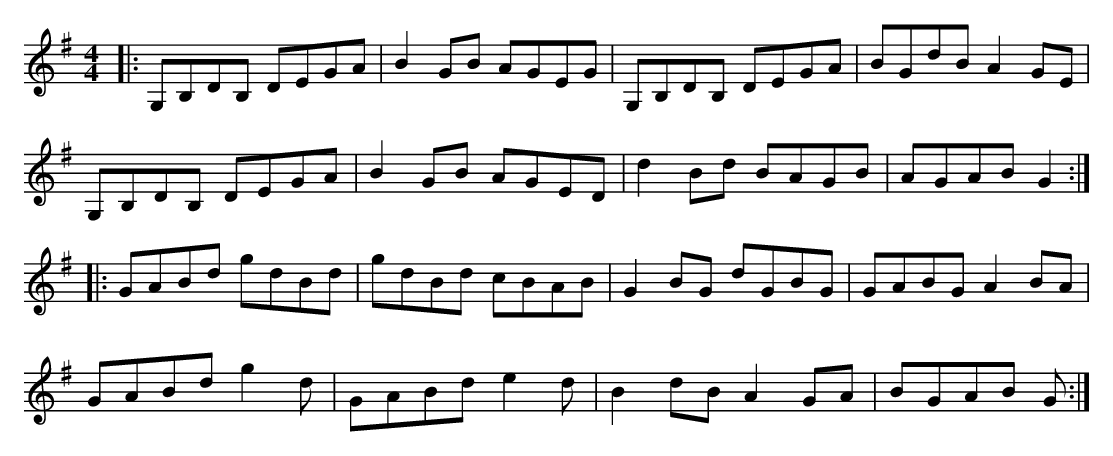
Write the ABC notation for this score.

X:1
M:4/4
K:G
|:G,B,DB, DEGA|B2GB AGEG|G,B,DB, DEGA|BGdB A2GE|
G,B,DB, DEGA|B2GB AGED|d2Bd BAGB|AGAB G2:|
|:GABd gdBd|gdBd cBAB|G2BG dGBG|GABG A2BA|
GABd g2d|GABd e2d|B2dB A2GA|BGAB G:|
